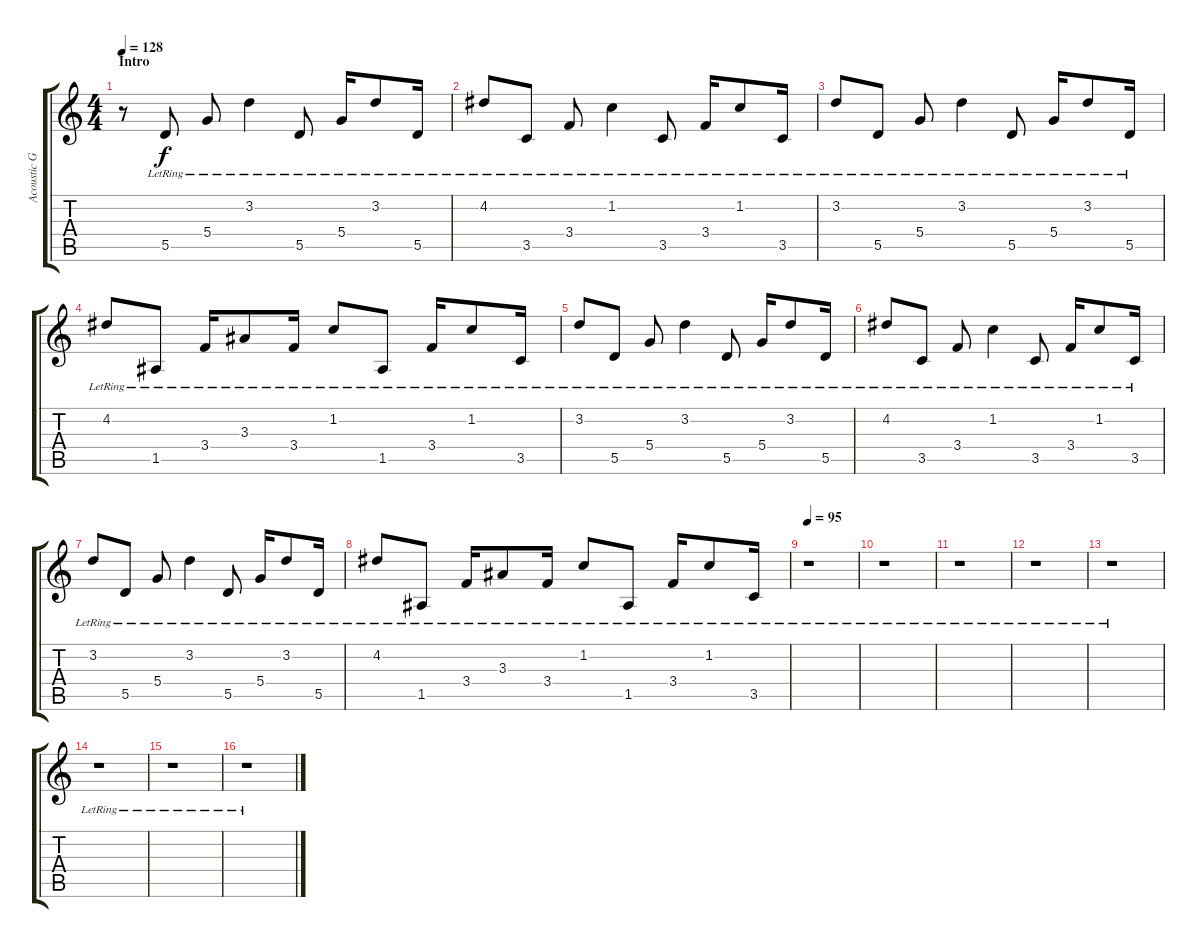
\track ("Acoustic Guitar Echo" "Acoustic G") {instrument acousticguitarsteel}
\staff {score tabs}
\tuning (E4 B3 G3 D3 A2 E2) {hide}
\ts (4 4)
\section ("" "Intro")
\tempo 128
\tempo 100
\tempo 128
\clef g2
\ks c
r.8{dy f volume 9 instrument acousticguitarsteel} 5.5{lr}.8 5.4{lr}.8 3.2{lr}.4 5.5{lr}.8 5.4{lr}.16 3.2{lr}.8 5.5{lr}.16 |
4.2{lr}.8 3.5{lr}.8 3.4{lr}.8 1.2{lr}.4 3.5{lr}.8 3.4{lr}.16 1.2{lr}.8 3.5{lr}.16 |
3.2{lr}.8 5.5{lr}.8 5.4{lr}.8 3.2{lr}.4 5.5{lr}.8 5.4{lr}.16 3.2{lr}.8 5.5{lr}.16 |
4.2{lr}.8 1.5{lr}.8 3.4{lr}.16 3.3{lr}.8 3.4{lr}.16 1.2{lr}.8 1.5{lr}.8 3.4{lr}.16 1.2{lr}.8 3.5{lr}.16 |
3.2{lr}.8 5.5{lr}.8 5.4{lr}.8 3.2{lr}.4 5.5{lr}.8 5.4{lr}.16 3.2{lr}.8 5.5{lr}.16 |
4.2{lr}.8 3.5{lr}.8 3.4{lr}.8 1.2{lr}.4 3.5{lr}.8 3.4{lr}.16 1.2{lr}.8 3.5{lr}.16 |
3.2{lr}.8 5.5{lr}.8 5.4{lr}.8 3.2{lr}.4 5.5{lr}.8 5.4{lr}.16 3.2{lr}.8 5.5{lr}.16 |
4.2{lr}.8 1.5{lr}.8{volume 6} 3.4{lr}.16 3.3{lr}.8 3.4{lr}.16 1.2{lr}.8 1.5{lr}.8 3.4{lr}.16 1.2{lr}.8 3.5{lr}.16 |
\tempo 95
r.1 |
r.1 |
r.1 |
r.1 |
r.1 |
r.1 |
r.1 |
r.1
